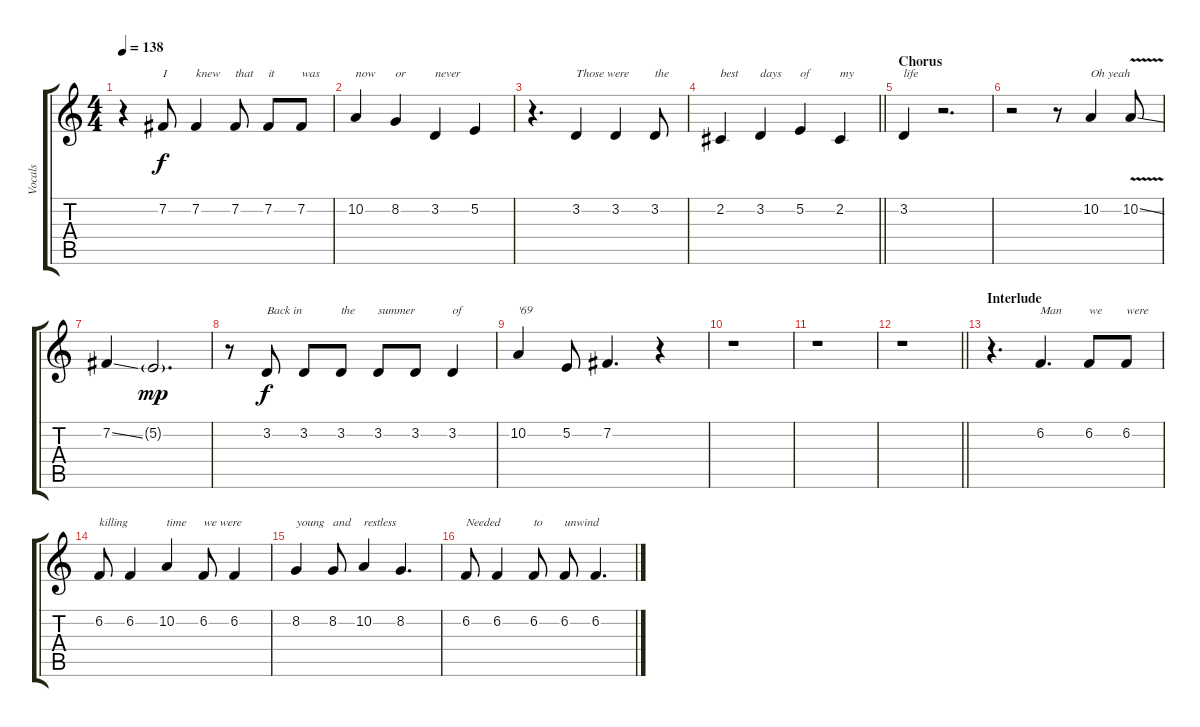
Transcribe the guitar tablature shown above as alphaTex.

\track ("Vocals" "Vocals") {instrument altosax}
\staff {score tabs}
\tuning (E4 B3 G3 D3 A2 E2) {hide}
\ts (4 4)
\tempo 138
\clef g2
\ks c
r.4{dy f} 7.2.8{txt "I"} 7.2.4{txt "knew"} 7.2.8{txt "that"} 7.2.8{txt "it"} 7.2.8{txt "was"} |
10.2.4{txt "now"} 8.2.4{txt "or"} 3.2.4{txt "never"} 5.2.4 |
r.4{d} 3.2.4{txt "Those were"} 3.2.4 3.2.8{txt "the"} |
\barLineRight lightlight
2.2.4{txt "best"} 3.2.4{txt "days"} 5.2.4{txt "of"} 2.2.4{txt "my"} |
\section ("" "Chorus")
3.2.4{txt "life"} r.2{d} |
r.2 r.8 10.2.4{txt "Oh yeah"} 10.2{v ss}.8 |
7.2{ss}.4 5.2{g}.2{d dy mp} |
r.8 3.2.8{txt "Back in" dy f} 3.2.8 3.2.8{txt "the"} 3.2.8{txt "summer"} 3.2.8 3.2.4{txt "of"} |
10.2.4{txt "'69"} 5.2.8 7.2.4{d} r.4 |
r.1 |
r.1 |
\barLineRight lightlight
r.1 |
\section ("" "Interlude")
r.4{d} 6.2.4{d txt "Man"} 6.2.8{txt "we"} 6.2.8{txt "were"} |
6.2.8{txt "killing"} 6.2.4 10.2.4{txt "time"} 6.2.8{txt "we were"} 6.2.4 |
8.2.4{txt "young"} 8.2.8{txt "and"} 10.2.4{txt "restless"} 8.2.4{d} |
6.2.8{txt "Needed"} 6.2.4 6.2.8{txt "to"} 6.2.8{txt "unwind"} 6.2.4{d}
